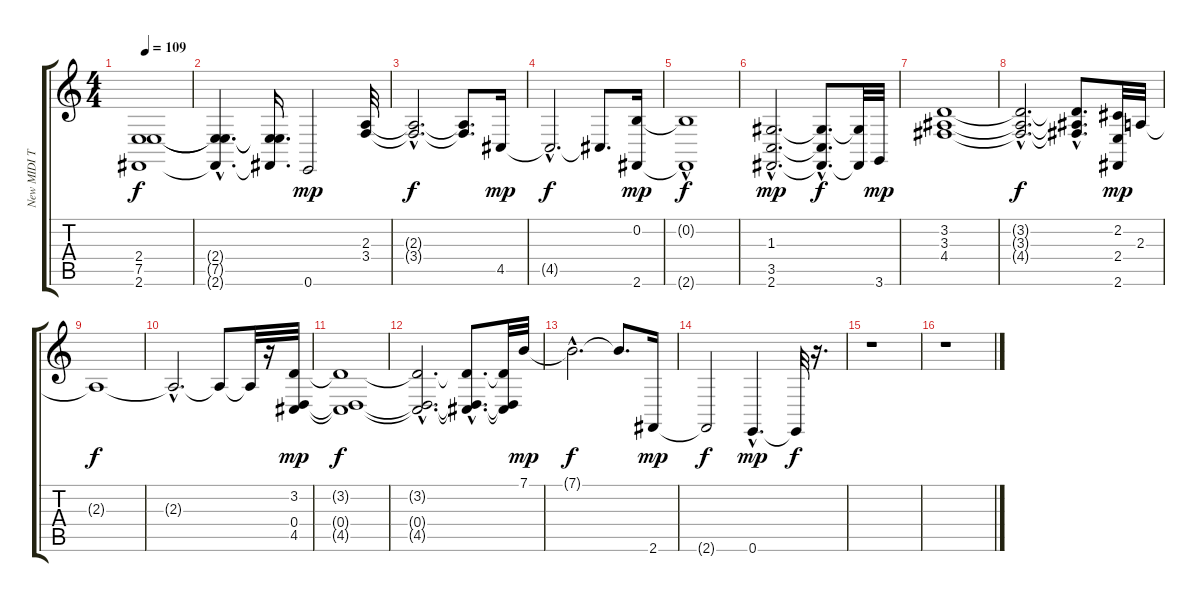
\track ("New MIDI Track" "New MIDI T") {instrument stringensemble2}
\staff {score tabs}
\tuning (E4 B3 G3 D3 A2 E2) {hide}
\ts (4 4)
\tempo 109
\clef g2
\ks c
(2.4{t} 7.5{t} 2.6{t}).1{dy f} |
(2.4{hac t} 7.5{hac t} 2.6{hac t}).4{d} (2.4{t} 7.5{t} 2.6{t}).16{d} 0.6.2{dy mp} (2.3 3.4).32 |
(2.3{hac t} 3.4{hac t}).2{d dy f} (2.3{t} 3.4{t}).8{d} 4.5.16{dy mp} |
4.5{hac t}.2{d dy f} 4.5{t}.8{d} (0.2 2.6).16{dy mp} |
(0.2{hac t} 2.6{t}).1{dy f} |
(1.3{hac} 3.5{hac} 2.6{hac}).2{d dy mp} (1.3{hac t} 3.5{t} 2.6{hac t}).8{d dy f} (1.3{t} 2.6{t}).32 3.6.32{dy mp} |
(3.2 3.3 4.4).1 |
(3.2{hac t} 3.3{hac t} 4.4{hac t}).2{d dy f} (3.2{t} 3.3{hac t} 4.4{t}).8{d} (2.2 2.4 2.6).32{dy mp} 2.3.32 |
2.3{t}.1{dy f} |
2.3{hac t}.2{d} 2.3{t}.8 2.3{t}.32 r.16 (3.2 0.4 4.5).32{dy mp} |
(3.2{t} 0.4{t} 4.5{t}).1{dy f} |
(3.2{hac t} 0.4{hac t} 4.5{hac t}).2{d} (3.2{hac t} 0.4{hac t} 4.5{hac t}).8{d} (3.2{t} 0.4{t} 4.5{t}).32 7.1.32{dy mp} |
7.1{hac t}.2{d dy f} 7.1{t}.8{d} 2.6.16{dy mp} |
2.6{t}.2{dy f} 0.6{hac}.4{d dy mp} 0.6{t}.32{dy f} r.16{d} |
r.1 |
r.1
